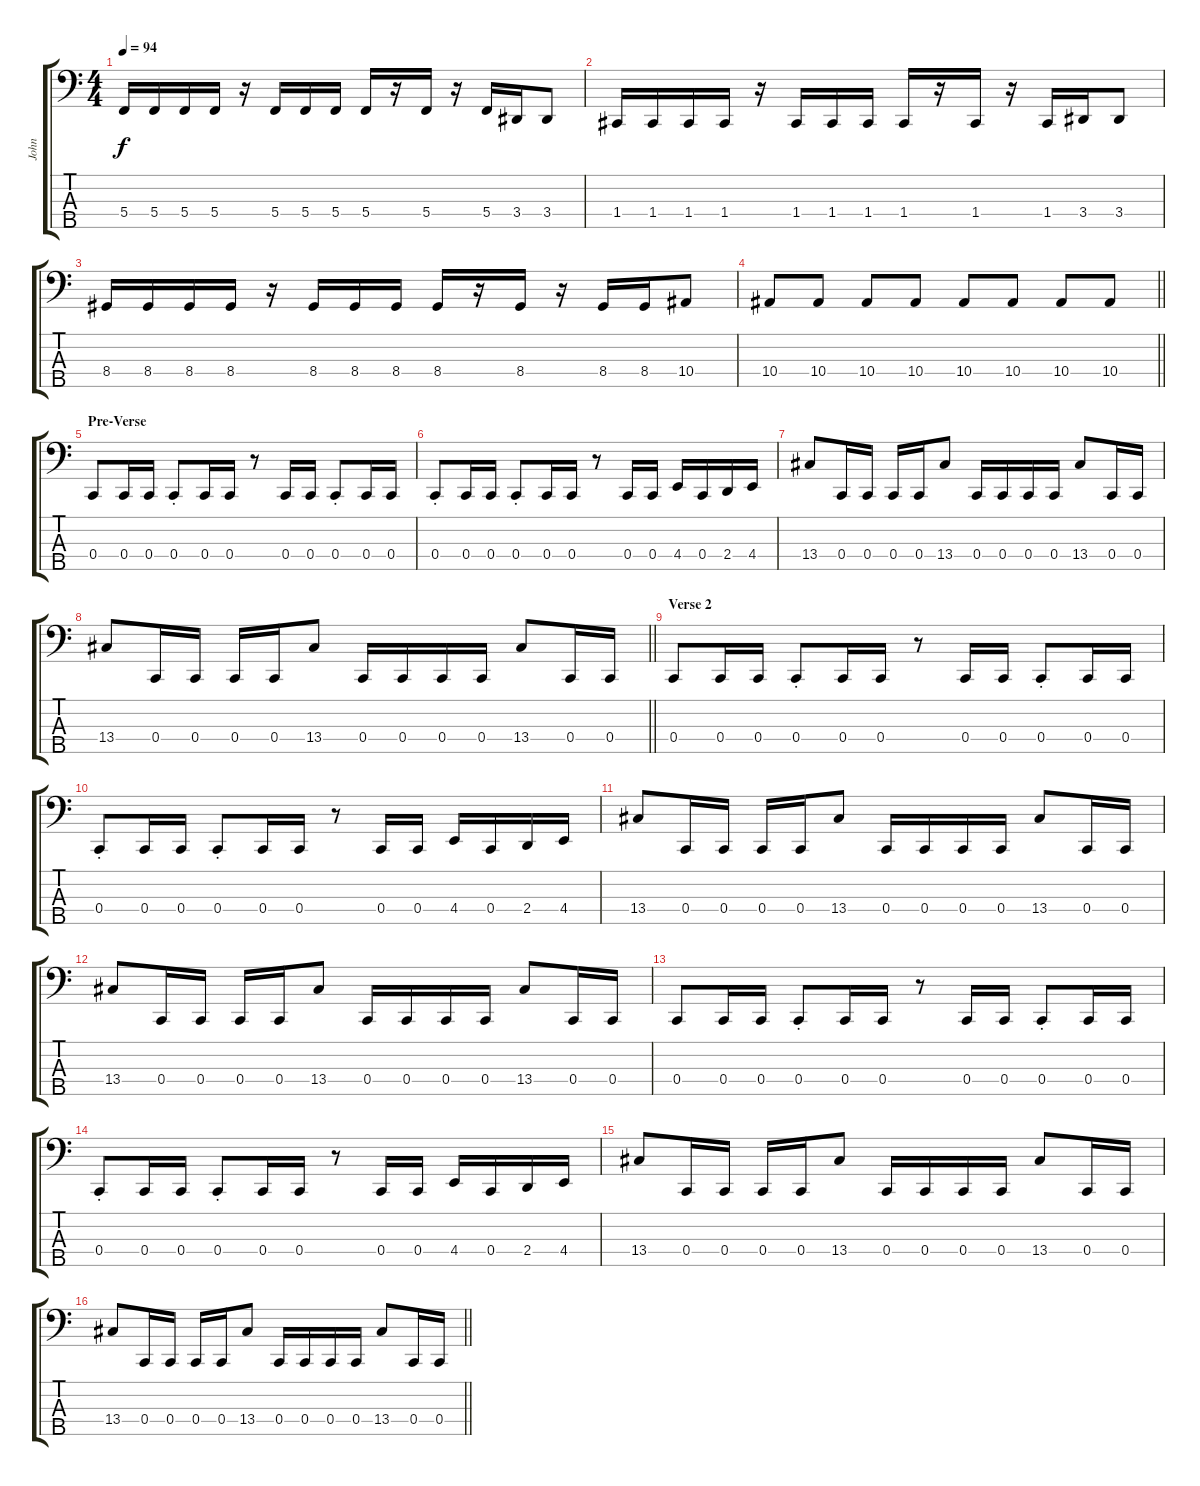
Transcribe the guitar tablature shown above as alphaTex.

\track ("John" "John") {instrument electricbassfinger}
\staff {score tabs}
\tuning (F2 C2 G1 C1 A0) {hide}
\ts (4 4)
\tempo 94
\clef f4
\ks c
5.4.16{dy f} 5.4.16 5.4.16 5.4.16 r.16 5.4.16 5.4.16 5.4.16 5.4.16 r.16 5.4.16 r.16 5.4.16 3.4.16 3.4.8 |
1.4.16 1.4.16 1.4.16 1.4.16 r.16 1.4.16 1.4.16 1.4.16 1.4.16 r.16 1.4.16 r.16 1.4.16 3.4.16 3.4.8 |
8.4.16 8.4.16 8.4.16 8.4.16 r.16 8.4.16 8.4.16 8.4.16 8.4.16 r.16 8.4.16 r.16 8.4.16 8.4.16 10.4.8 |
\barLineRight lightlight
10.4.8 10.4.8 10.4.8 10.4.8 10.4.8 10.4.8 10.4.8 10.4.8 |
\section ("" "Pre-Verse")
0.4.8 0.4.16 0.4.16 0.4{st}.8 0.4.16 0.4.16 r.8 0.4.16 0.4.16 0.4{st}.8 0.4.16 0.4.16 |
0.4{st}.8 0.4.16 0.4.16 0.4{st}.8 0.4.16 0.4.16 r.8 0.4.16 0.4.16 4.4.16 0.4.16 2.4.16 4.4.16 |
13.4.8 0.4.16 0.4.16 0.4.16 0.4.16 13.4.8 0.4.16 0.4.16 0.4.16 0.4.16 13.4.8 0.4.16 0.4.16 |
\barLineRight lightlight
13.4.8 0.4.16 0.4.16 0.4.16 0.4.16 13.4.8 0.4.16 0.4.16 0.4.16 0.4.16 13.4.8 0.4.16 0.4.16 |
\section ("" "Verse 2")
0.4.8 0.4.16 0.4.16 0.4{st}.8 0.4.16 0.4.16 r.8 0.4.16 0.4.16 0.4{st}.8 0.4.16 0.4.16 |
0.4{st}.8 0.4.16 0.4.16 0.4{st}.8 0.4.16 0.4.16 r.8 0.4.16 0.4.16 4.4.16 0.4.16 2.4.16 4.4.16 |
13.4.8 0.4.16 0.4.16 0.4.16 0.4.16 13.4.8 0.4.16 0.4.16 0.4.16 0.4.16 13.4.8 0.4.16 0.4.16 |
13.4.8 0.4.16 0.4.16 0.4.16 0.4.16 13.4.8 0.4.16 0.4.16 0.4.16 0.4.16 13.4.8 0.4.16 0.4.16 |
0.4.8 0.4.16 0.4.16 0.4{st}.8 0.4.16 0.4.16 r.8 0.4.16 0.4.16 0.4{st}.8 0.4.16 0.4.16 |
0.4{st}.8 0.4.16 0.4.16 0.4{st}.8 0.4.16 0.4.16 r.8 0.4.16 0.4.16 4.4.16 0.4.16 2.4.16 4.4.16 |
13.4.8 0.4.16 0.4.16 0.4.16 0.4.16 13.4.8 0.4.16 0.4.16 0.4.16 0.4.16 13.4.8 0.4.16 0.4.16 |
\barLineRight lightlight
13.4.8 0.4.16 0.4.16 0.4.16 0.4.16 13.4.8 0.4.16 0.4.16 0.4.16 0.4.16 13.4.8 0.4.16 0.4.16
